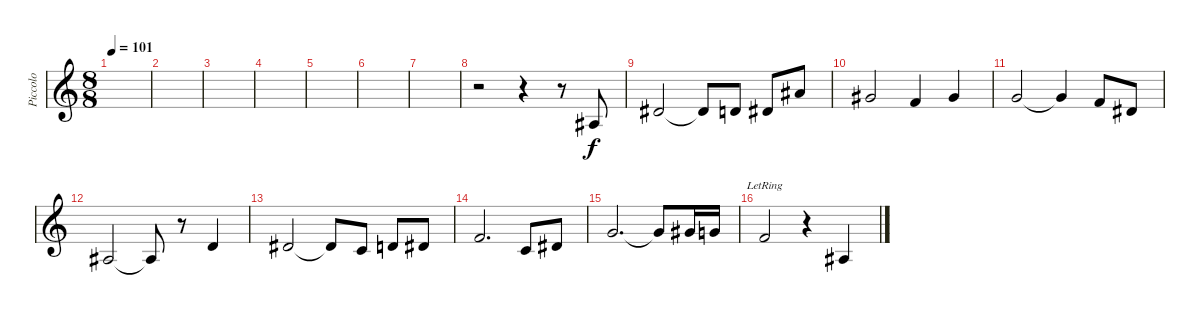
\track ("Piccolo" "Piccolo") {instrument flute}
\staff {score}
\tuning (E4 B3 G3 D3 A2 E2 B1) {hide}
\ts (8 8)
\tempo 101
\clef g2
\ks c
|
|
|
|
|
|
|
r.2 r.4 r.8 3.3.8 |
4.2.2 4.2{t}.8 3.2.8 4.2.8 6.1.8 |
4.1.2 1.1.4 4.1.4 |
3.1.2 3.1{t}.4 1.1.8 4.2.8 |
3.3.2 3.3{t}.8 r.8 3.2.4 |
4.2.2 4.2{t}.8 1.2.8 3.2.8 4.2.8 |
1.1.2{d} 1.2.8 4.2.8 |
3.1.2{d} 3.1{t}.8 4.1.16 3.1.16 |
1.1{lr}.2 r.4 3.3.4
